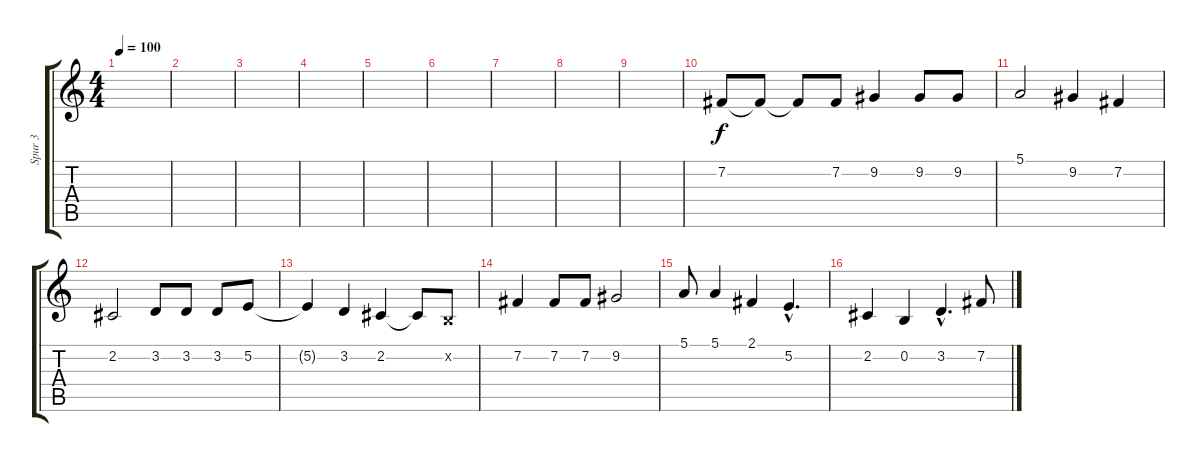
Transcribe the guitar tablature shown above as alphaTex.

\track ("Spur 3" "Spur 3") {instrument recorder}
\staff {score tabs}
\tuning (E4 B3 G3 D3 A2 E2) {hide}
\ts (4 4)
\tempo 100
\clef g2
\ks c
|
|
|
|
|
|
|
|
|
7.2.8 7.2{t}.8 7.2{t}.8 7.2.8 9.2.4 9.2.8 9.2.8 |
5.1.2 9.2.4 7.2.4 |
2.2.2 3.2.8 3.2.8 3.2.8 5.2.8 |
5.2{t}.4 3.2.4 2.2.4 2.2{t}.8 0.2{x}.8 |
7.2.4 7.2.8 7.2.8 9.2.2 |
5.1.8 5.1.4 2.1.4 5.2{hac}.4{d} |
2.2.4 0.2.4 3.2{hac}.4{d} 7.2.8
